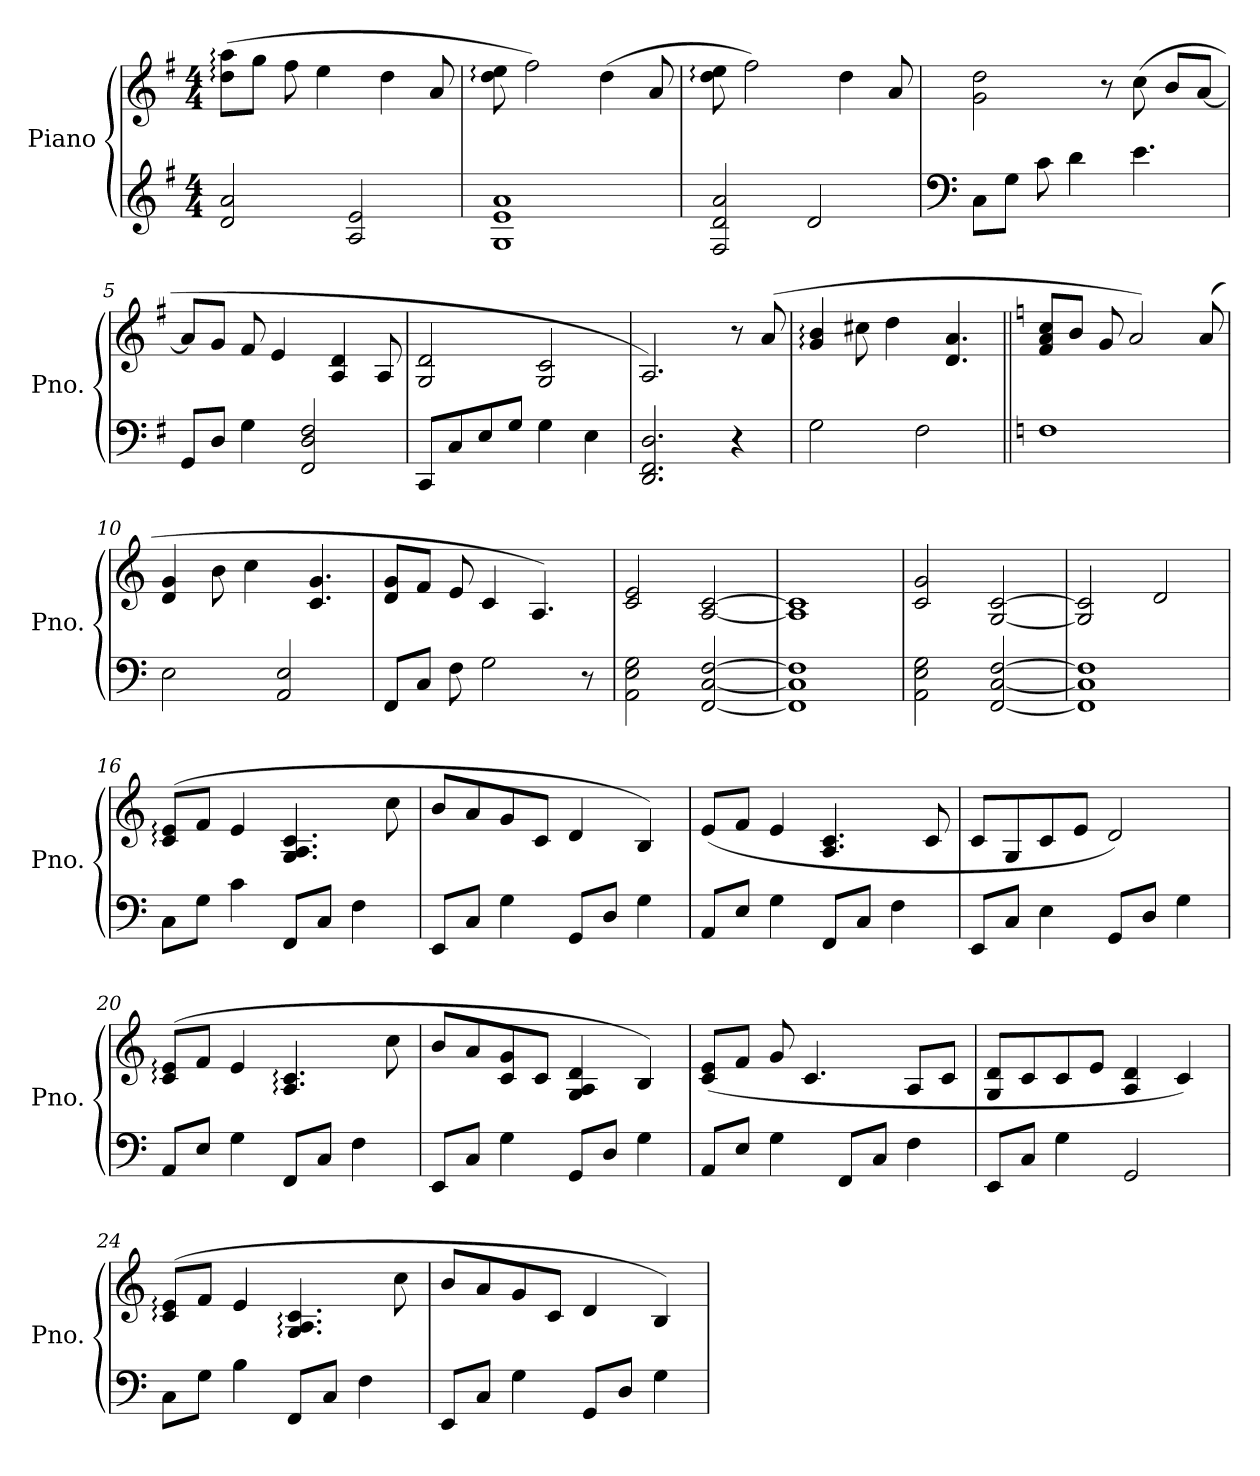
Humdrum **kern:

**kern	**kern
*part1	*part1
*staff2	*staff1
*I"Piano	*
*I'Pno.	*
!!LO:PB:g=z
*clefG2	*clefG2
*k[f#]	*k[f#]
*G:	*G:
*M4/4	*M4/4
*MM120	*MM120
=1	=1
2di/ 2ai	(8ddi\: 8aai:L
.	8ggi\J
.	8ff#i\
.	4eei\
2Ai/ 2ei	.
.	4ddi\
.	8ai/
=2	=2
1Gi 1ei 1ai	8ddi\: 8eei:
.	2ff#i\)
.	(4ddi\
.	8ai/
=3	=3
2F#i/ 2di 2ai	8ddi\: 8eei:
.	2ff#i\)
2di/	.
.	4ddi\
.	8ai/
=4	=4
*clefF4	*
8Ci\L	2gi\ 2ddi
8Gi\J	.
8ci\	.
4di\	.
.	8r
4.ei\	(8cci\
.	8bi/L
.	[8ai/J
!!LO:LB:g=z
=5	=5
8GGi/L	8ai/L]
8Di/J	8gi/J
4Gi\	8f#i/
.	4ei/
2FF#i/ 2Di 2F#i	.
.	4Ai/ 4di
.	8Ai/
=6	=6
8CCi/L	2Gi/ 2di
8Ci/	.
8Ei/	.
8Gi/J	.
4Gi\	2Gi/ 2ci
4Ei\	.
=7	=7
2.DDi/ 2.FF#i 2.Di	2.Ai/)
4r	8r
.	(8ai/
=8	=8
2Gi\	4gi/: 4bi:
.	8cc#Xi\
.	4ddi\
2F#i\	.
.	4.di/ 4.ai
=9||	=9||
*k[]	*k[]
*C:	*C:
1Fi	8fi/ 8ai 8cciL
.	8bi/J
.	8gi/
.	2ai/)
.	(8ai/
!!LO:LB:g=z
=10	=10
2Ei\	4di/ 4gi
.	8bi\
.	4cci\
2AAi/ 2Ei	.
.	4.ci/ 4.gi
=11	=11
8FFi/L	8di/ 8giL
8Ci/J	8fi/J
8Fi\	8ei/
2Gi\	4ci/
.	4.Ai/)
8r	.
=12	=12
2AAi\ 2Ei 2Gi	2ci/ 2ei
[2FFi/ [2Ci [2Fi	[2Ai/ [2ci
=13	=13
1FFi] 1Ci] 1Fi]	1Ai] 1ci]
=14	=14
2AAi\ 2Ei 2Gi	2ci/ 2gi
[2FFi/ [2Ci [2Fi	[2Gi/ [2ci
=15	=15
1FFi] 1Ci] 1Fi]	2Gi/] 2ci]
.	2di/
!!LO:LB:g=z
=16	=16
8Ci\L	(8ci/: 8ei:L
8Gi\J	8fi/J
4ci\	4ei/
8FFi/L	4.Gi/ 4.Ai 4.ci
8Ci/J	.
4Fi\	.
.	8cci\
=17	=17
8EEi/L	8bi/L
8Ci/J	8ai/
4Gi\	8gi/
.	8ci/J
8GGi/L	4di/
8Di/J	.
4Gi\	4Bi/)
=18	=18
8AAi/L	(8ei/L
8Ei/J	8fi/J
4Gi\	4ei/
8FFi/L	4.Ai/ 4.ci
8Ci/J	.
4Fi\	.
.	8ci/
=19	=19
8EEi/L	8ci/L
8Ci/J	8Gi/
4Ei\	8ci/
.	8ei/J
8GGi/L	2di/)
8Di/J	.
4Gi\	.
=20	=20
8AAi/L	(8ci/: 8ei:L
8Ei/J	8fi/J
4Gi\	4ei/
8FFi/L	4.Ai/: 4.ci:
8Ci/J	.
4Fi\	.
.	8cci\
!!LO:LB:g=z
=21	=21
8EEi/L	8bi/L
8Ci/J	8ai/
4Gi\	8ci/ 8gi
.	8ci/J
8GGi/L	4Gi/ 4Ai 4di
8Di/J	.
4Gi\	4Bi/)
=22	=22
8AAi/L	(8ci/ 8eiL
8Ei/J	8fi/J
4Gi\	8gi/
.	4.ci/
8FFi/L	.
8Ci/J	.
4Fi\	8Ai/L
.	8ci/J
=23	=23
8EEi/L	8Gi/ 8diL
8Ci/J	8ci/
4Gi\	8ci/
.	8ei/J
2GGi/	4Ai/ 4di
.	4ci/)
=24	=24
8Ci\L	(8ci/: 8ei:L
8Gi\J	8fi/J
4Bi\	4ei/
8FFi/L	4.Gi/: 4.Ai: 4.ci:
8Ci/J	.
4Fi\	.
.	8cci\
=25	=25
8EEi/L	8bi/L
8Ci/J	8ai/
4Gi\	8gi/
.	8ci/J
8GGi/L	4di/
8Di/J	.
4Gi\	4Bi/)
=	=
*-	*-
